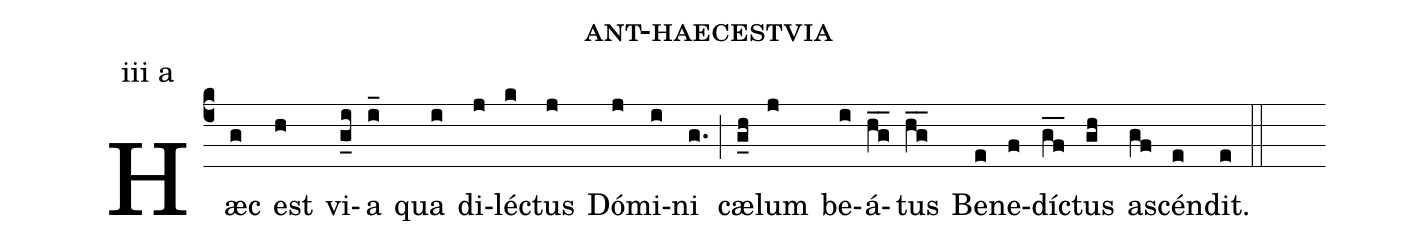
name: ant-haecestvia;
annotation: iii a;
%%
(c4) Hæc(g) est(h) vi(g_i)a(i_) qua(i) di(j)léc(k)tus(j) Dó(j)mi(i)ni(g.) (;) cæ(g_h)lum(j) be(i)á(h_g_)tus(h_g_) Be(e)ne(f)díc(g_f_)tus(gh) a(gf)scén(e)dit.(e) (::)
